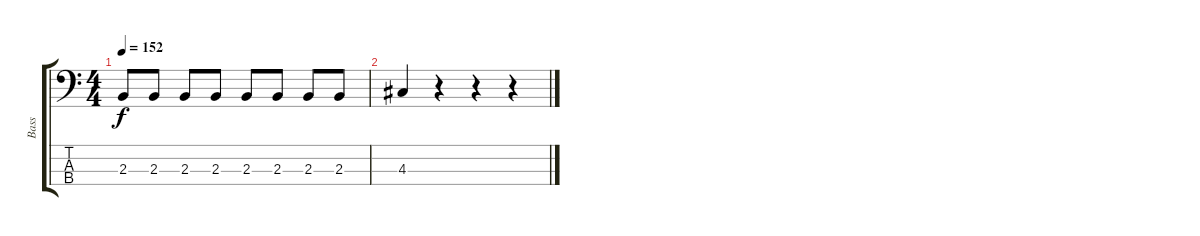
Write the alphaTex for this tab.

\track ("Bass" "Bass") {instrument electricbassfinger}
\staff {score tabs}
\tuning (G2 D2 A1 E1) {hide}
\ts (4 4)
\tempo 152
\clef f4
\ks c
2.3.8{dy f} 2.3.8 2.3.8 2.3.8 2.3.8 2.3.8 2.3.8 2.3.8 |
4.3.4 r.4 r.4 r.4
